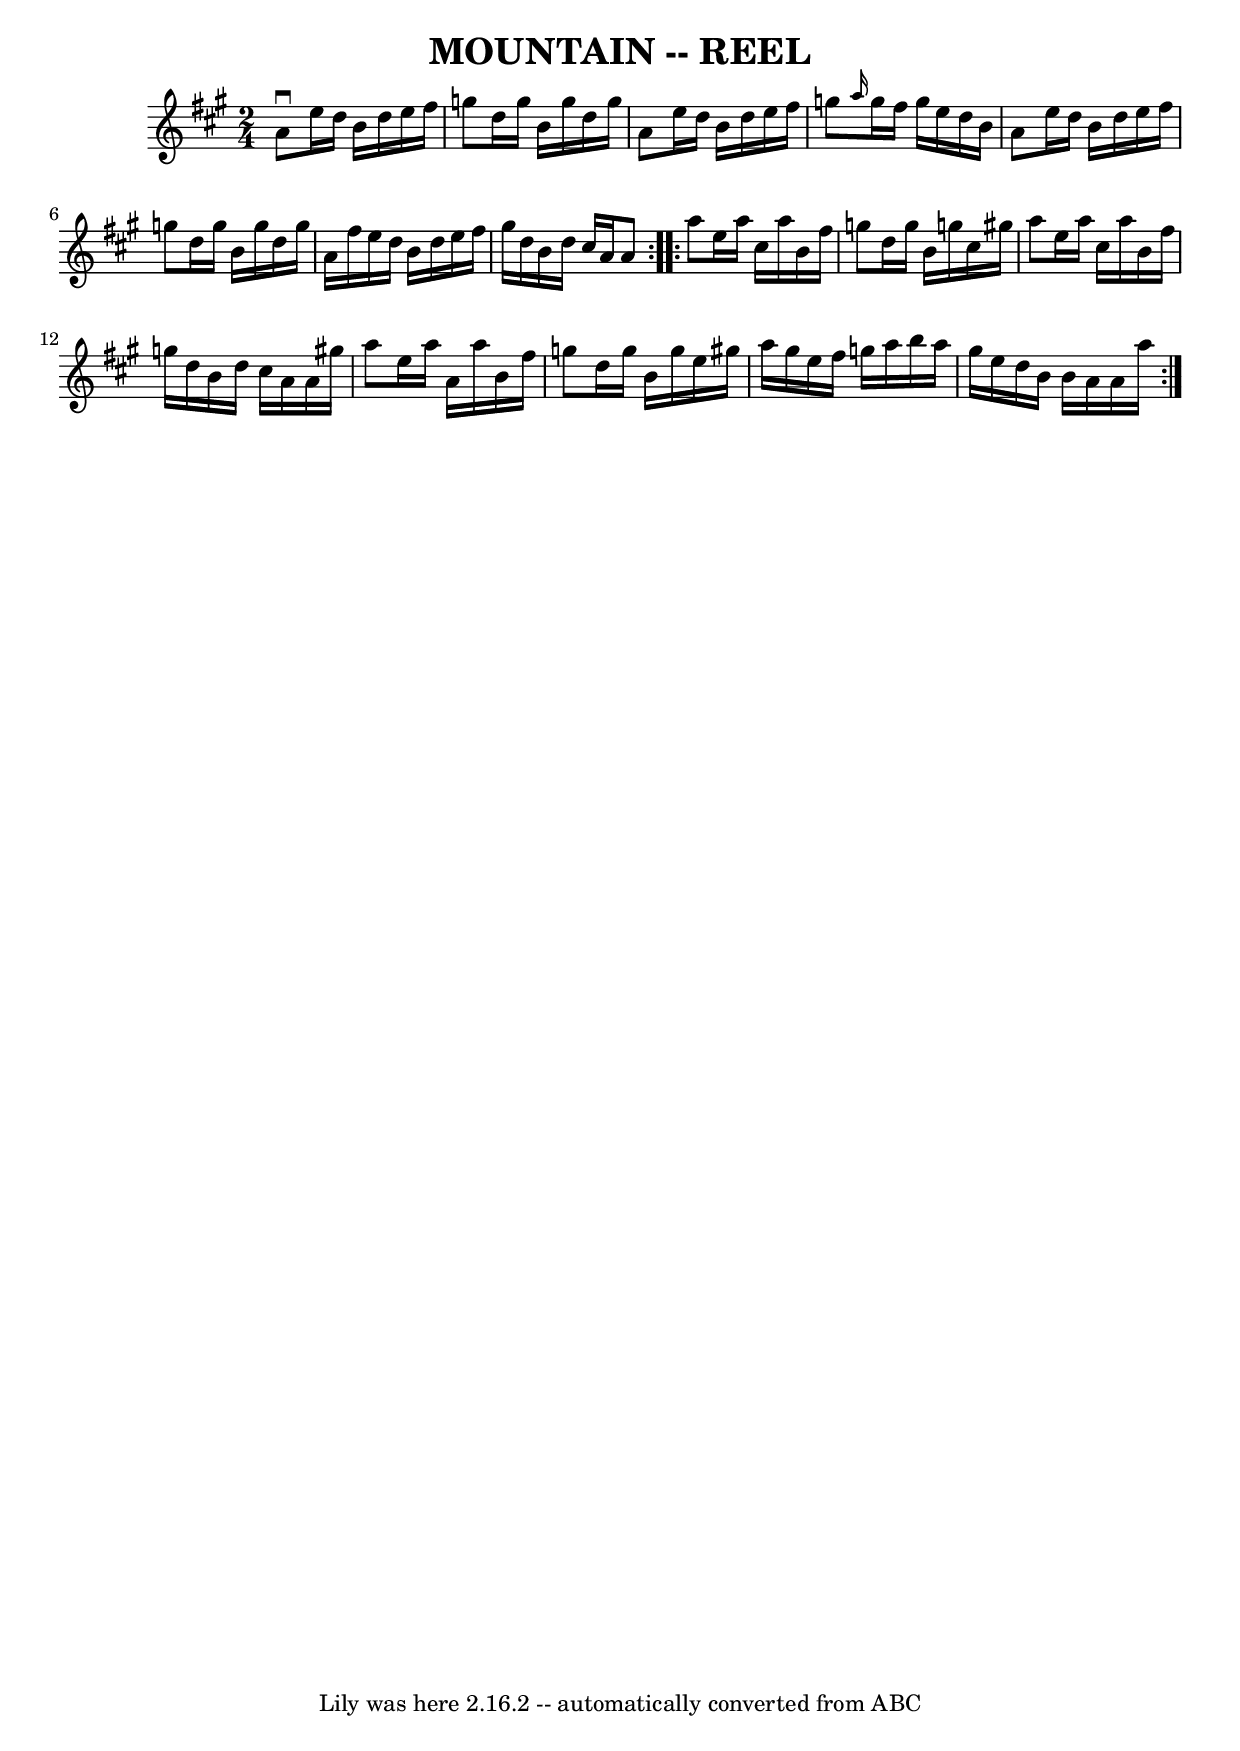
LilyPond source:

\version "2.16.2"
\include "Mammoth.ily"
\header {
  %% book = "Ryan's Mammoth Collection of Fiddle Tunes"
  crossRefNumber = "1"
  footnotes = ""
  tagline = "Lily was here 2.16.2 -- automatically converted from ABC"
  title = "MOUNTAIN -- REEL"

}
voicedefault =  {



  \repeat volta 2 {

    \time 2/4 
    \key a \major
    a'8^\downbow e''16 d''16 b'16 d''16         e''16 fis''16     |
    g''8 d''16 g''16 b'16 g''16 d''16      g''16     |
    a'8 e''16 d''16 b'16 d''16 e''16         fis''16     |
    g''8  \grace { a''16  
		 } g''16 fis''16 g''16         e''16 d''16 b'16         |
    a'8 e''16 d''16 b'16 d''16      e''16 fis''16     |
    g''8 d''16 g''16 b'16 g''16         d''16 g''16     |
    a'16 fis''16 e''16 d''16 b'16 d''16      e''16 fis''16     |
    gis''16 d''16 b'16 d''16 cis''16  
    a'16 a'8    
  }     
  \repeat volta 2 {
    a''8 e''16 a''16 cis''16         a''16 b'16 fis''16     |
    g''8 d''16 g''16 b'16 g''!16      cis''16 gis''!16     |
    a''8 e''16 a''16 cis''16 a''16      b'16 fis''16     |
    g''16 d''16 b'16 d''16 cis''16         a'16 a'16 gis''!16         |
    a''8 e''16 a''16 a'16         a''16 b'16 fis''16     |
    g''8 d''16 g''16 b'16 g''16       e''16 gis''!16     |
    a''16 gis''16 e''16 fis''16 g''16      a''16 b''16 a''16     |
    gis''16 e''16 d''16 b'16    
    b'16 a'16 a'16 a''16    
  }   

}

\score{
  <<

    \context Staff="default"
    {
      \voicedefault 
      
    }

  >>
  \layout {
    
  }
  \midi {
  }

}
